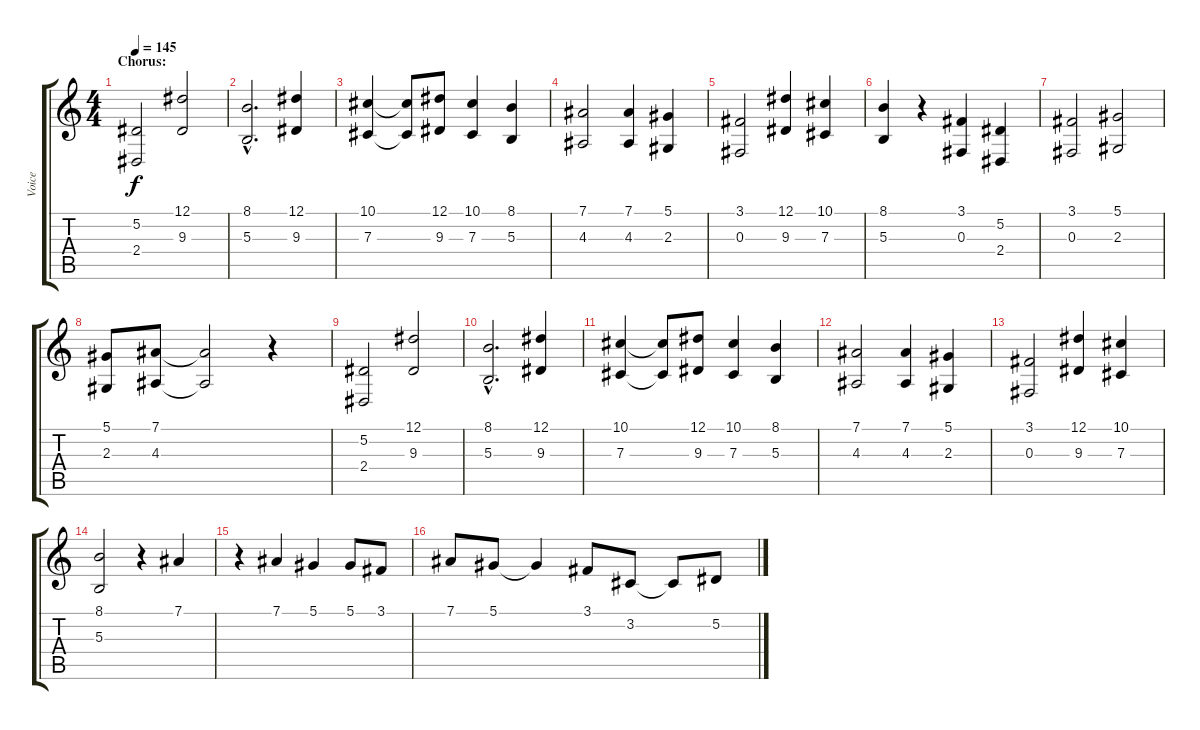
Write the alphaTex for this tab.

\track ("Voice" "Voice") {instrument violin}
\staff {score tabs}
\tuning (Eb4 Bb3 Gb3 Db3 Ab2 Eb2) {hide}
\ts (4 4)
\section ("" "Chorus:")
\tempo 145
\clef g2
\ks c
(5.2 2.4).2{dy f} (12.1 9.3).2 |
(8.1{hac} 5.3{hac}).2{d} (12.1 9.3).4 |
(10.1 7.3).4 (10.1{t} 7.3{t}).8 (12.1 9.3).8 (10.1 7.3).4 (8.1 5.3).4 |
(7.1 4.3).2 (7.1 4.3).4 (5.1 2.3).4 |
(3.1 0.3).2 (12.1 9.3).4 (10.1 7.3).4 |
(8.1 5.3).4 r.4 (3.1 0.3).4 (5.2 2.4).4 |
(3.1 0.3).2 (5.1 2.3).2 |
(5.1 2.3).8 (7.1 4.3).8 (7.1{t} 4.3{t}).2 r.4 |
(5.2 2.4).2 (12.1 9.3).2 |
(8.1{hac} 5.3{hac}).2{d} (12.1 9.3).4 |
(10.1 7.3).4 (10.1{t} 7.3{t}).8 (12.1 9.3).8 (10.1 7.3).4 (8.1 5.3).4 |
(7.1 4.3).2 (7.1 4.3).4 (5.1 2.3).4 |
(3.1 0.3).2 (12.1 9.3).4 (10.1 7.3).4 |
(8.1 5.3).2 r.4 7.1.4 |
r.4 7.1.4 5.1.4 5.1.8 3.1.8 |
7.1.8 5.1.8 5.1{t}.4 3.1.8 3.2.8 3.2{t}.8 5.2.8
